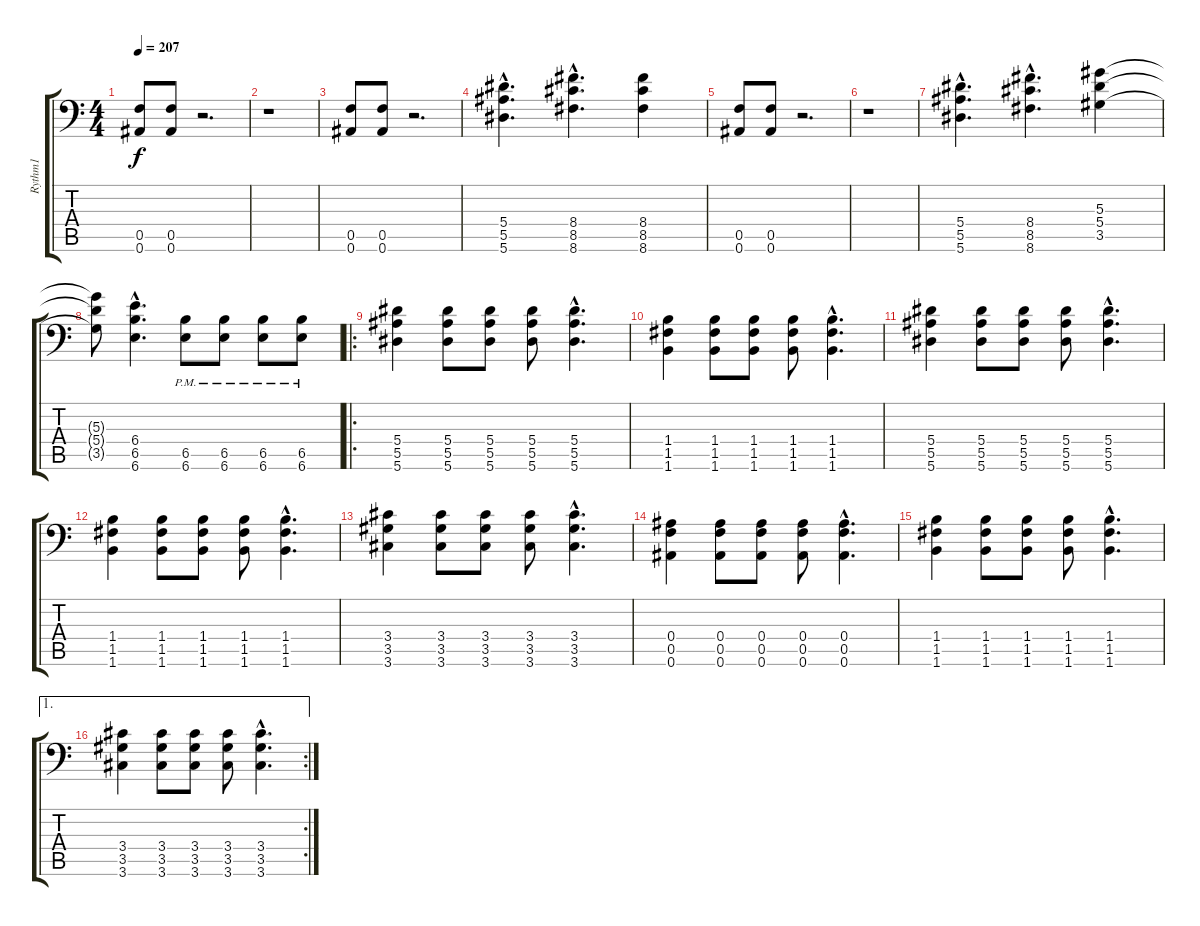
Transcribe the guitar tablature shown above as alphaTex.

\track ("Rythm1" "Rythm1") {instrument distortionguitar}
\staff {score tabs}
\tuning (C4 G3 Eb3 Bb2 F2 Bb1) {hide}
\ts (4 4)
\tempo 207
\clef f4
\ks c
(0.5 0.6).8{dy f} (0.5 0.6).8 r.2{d} |
r.1 |
(0.5 0.6).8 (0.5 0.6).8 r.2{d} |
(5.4{hac} 5.5{hac} 5.6{hac}).4{d} (8.4{hac} 8.5{hac} 8.6{hac}).4{d} (8.4 8.5 8.6).4 |
(0.5 0.6).8 (0.5 0.6).8 r.2{d} |
r.1 |
(5.4{hac} 5.5{hac} 5.6{hac}).4{d} (8.4{hac} 8.5{hac} 8.6{hac}).4{d} (5.3 5.4 3.5).4 |
(5.3{t} 5.4{t} 3.5{t}).8 (6.4{hac} 6.5{hac} 6.6{hac}).4{d} (6.5{pm} 6.6).8 (6.5{pm} 6.6).8 (6.5{pm} 6.6).8 (6.5{pm} 6.6).8 |
\ro
(5.4 5.5 5.6).4 (5.4 5.5 5.6).8 (5.4 5.5 5.6).8 (5.4 5.5 5.6).8 (5.4{hac} 5.5{hac} 5.6{hac}).4{d} |
(1.4 1.5 1.6).4 (1.4 1.5 1.6).8 (1.4 1.5 1.6).8 (1.4 1.5 1.6).8 (1.4{hac} 1.5{hac} 1.6{hac}).4{d} |
(5.4 5.5 5.6).4 (5.4 5.5 5.6).8 (5.4 5.5 5.6).8 (5.4 5.5 5.6).8 (5.4{hac} 5.5{hac} 5.6{hac}).4{d} |
(1.4 1.5 1.6).4 (1.4 1.5 1.6).8 (1.4 1.5 1.6).8 (1.4 1.5 1.6).8 (1.4{hac} 1.5{hac} 1.6{hac}).4{d} |
(3.4 3.5 3.6).4 (3.4 3.5 3.6).8 (3.4 3.5 3.6).8 (3.4 3.5 3.6).8 (3.4{hac} 3.5{hac} 3.6{hac}).4{d} |
(0.4 0.5 0.6).4 (0.4 0.5 0.6).8 (0.4 0.5 0.6).8 (0.4 0.5 0.6).8 (0.4{hac} 0.5{hac} 0.6{hac}).4{d} |
(1.4 1.5 1.6).4 (1.4 1.5 1.6).8 (1.4 1.5 1.6).8 (1.4 1.5 1.6).8 (1.4{hac} 1.5{hac} 1.6{hac}).4{d} |
\ae 1
\rc 2
(3.4 3.5 3.6).4 (3.4 3.5 3.6).8 (3.4 3.5 3.6).8 (3.4 3.5 3.6).8 (3.4{hac} 3.5{hac} 3.6{hac}).4{d}
